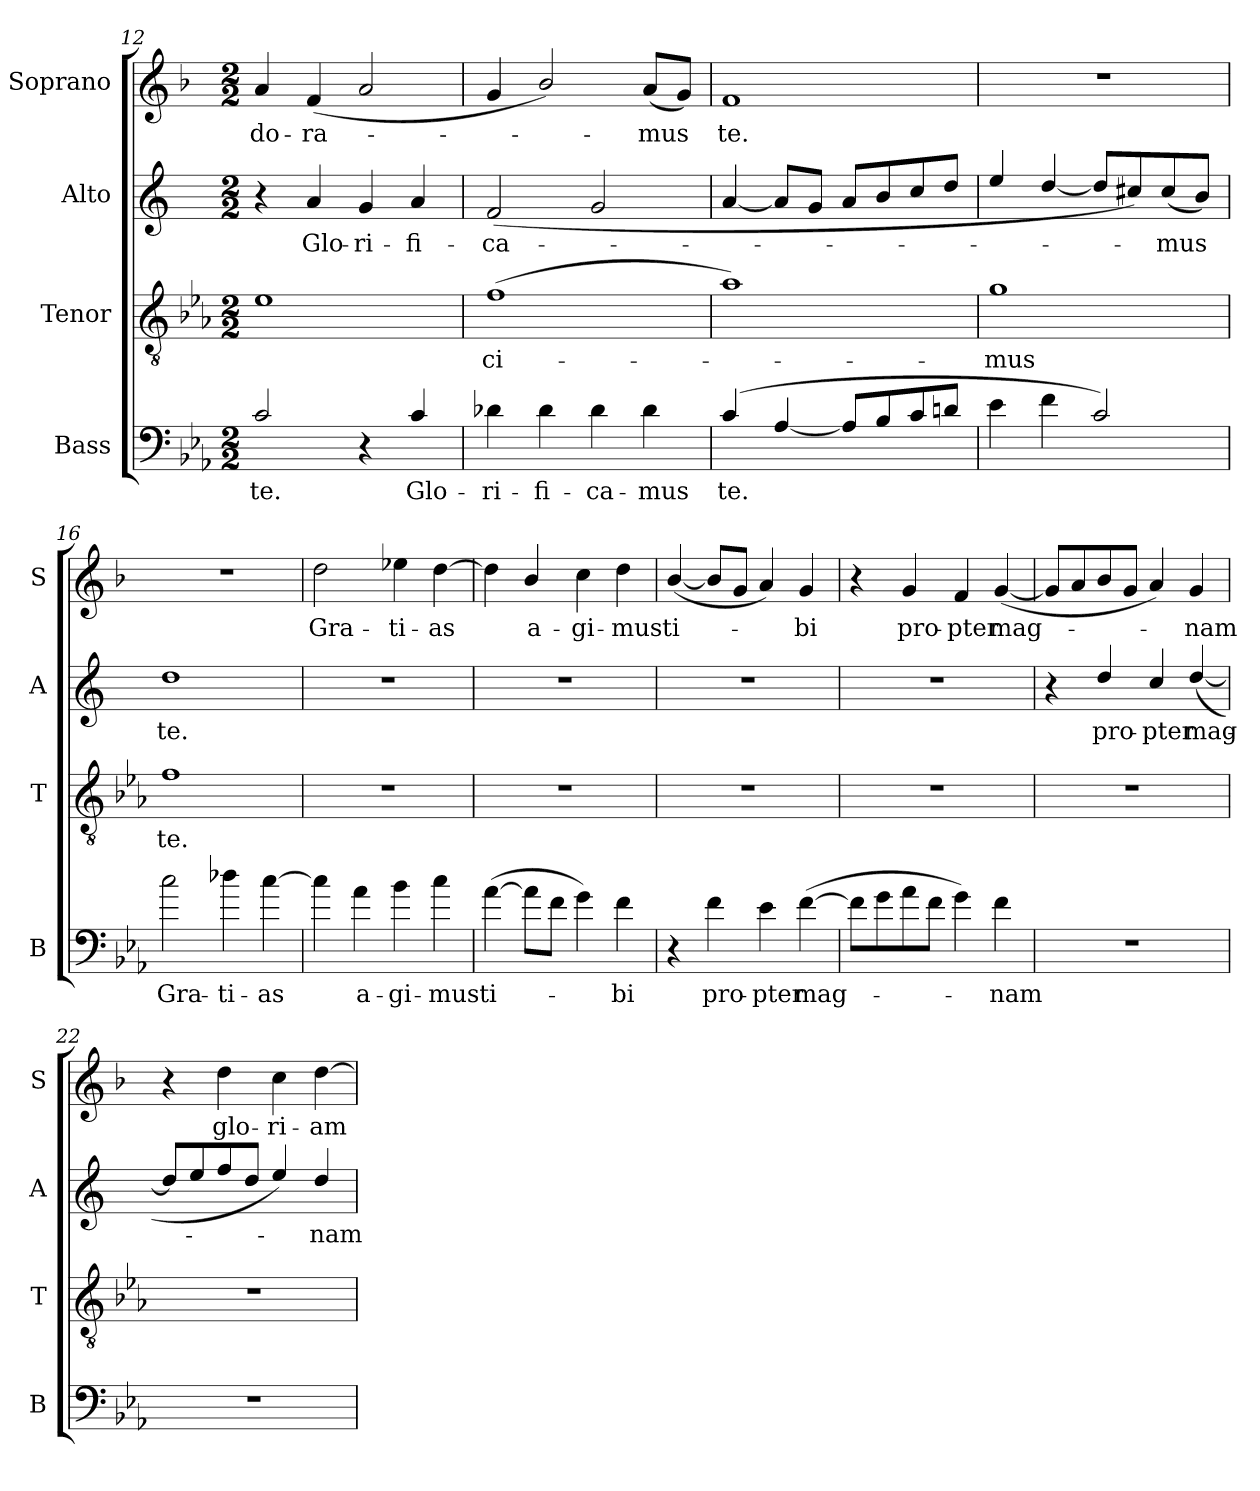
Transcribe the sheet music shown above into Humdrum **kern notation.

**kern	**text	**kern	**text	**kern	**text	**kern	**text
*part4	*part4	*part3	*part3	*part2	*part2	*part1	*part1
*staff4	*staff4	*staff3	*staff3	*staff2	*staff2	*staff1	*staff1
*I"Bass	*	*I"Tenor	*	*I"Alto	*	*I"Soprano	*
*I'B	*	*I'T	*	*I'A	*	*I'S	*
*clefF4	*	*clefGv2	*	*clefG2	*	*clefG2	*
*ITrd12c21	*	*ITrd8c14	*	*ITrd5c9	*	*ITrd1c2	*
*k[b-e-a-]	*	*k[b-e-a-]	*	*k[b-e-a-]	*	*k[b-e-a-]	*
*c:	*	*c:	*	*c:	*	*c:	*
*M2/2	*	*M2/2	*	*M2/2	*	*M2/2	*
=12	=12	=12	=12	=12	=12	=12	=12
!	!LO:LY:b	!	!	!	!	!	!
!	!	!	!	!	!	!	!LO:LY:b
2C/	te.	1E-	.	4r	.	4g/	-do-
!	!	!	!	!	!LO:LY:b	!	!
!	!	!	!	!	!	!	!LO:LY:b
.	.	.	.	4c/	Glo-	(<4e-/	-ra-
!	!	!	!	!	!LO:LY:b	!	!
4r	.	.	.	4B-/	-ri-	2g/	.
!	!LO:LY:b	!	!	!	!	!	!
!	!	!	!	!	!LO:LY:b	!	!
4C/	Glo-	.	.	4c/	-fi-	.	.
=13	=13	=13	=13	=13	=13	=13	=13
!	!LO:LY:b	!	!	!	!	!	!
!	!	!	!LO:LY:b	!	!	!	!
!	!	!	!	!	!LO:LY:b	!	!
4D-X\	-ri-	(<1F	-ci-	(<2A-/	-ca-	4f/	.
!	!LO:LY:b	!	!	!	!	!	!
4D-\	-fi-	.	.	.	.	2a-/)	.
!	!LO:LY:b	!	!	!	!	!	!
4D-\	-ca-	.	.	2B-/	.	.	.
!	!LO:LY:b	!	!	!	!	!	!
!	!	!	!	!	!	!	!LO:LY:b
4D-\	-mus	.	.	.	.	(<8g/L	-mus
.	.	.	.	.	.	8f/J)	.
=14	=14	=14	=14	=14	=14	=14	=14
!	!LO:LY:b	!	!	!	!	!	!
!	!	!	!	!	!	!	!LO:LY:b
(4C/	te.	1A-)	.	[4c/	.	1e-	te.
[4AA-/	.	.	.	8c/L]	.	.	.
.	.	.	.	8B-/J	.	.	.
8AA-/L]	.	.	.	8c/L	.	.	.
8BB-/	.	.	.	8d/	.	.	.
8C/	.	.	.	8e-/	.	.	.
8Dni/J	.	.	.	8f/J	.	.	.
=15	=15	=15	=15	=15	=15	=15	=15
!	!	!	!LO:LY:b	!	!	!	!
4E-\	.	1G	-mus	4g/	.	1r	.
4F\	.	.	.	[4f/	.	.	.
2C/)	.	.	.	8f/L]	.	.	.
.	.	.	.	8en/)	.	.	.
!	!	!	!	!	!LO:LY:b	!	!
.	.	.	.	(<8e/	-mus	.	.
.	.	.	.	8d/J)	.	.	.
=16	=16	=16	=16	=16	=16	=16	=16
!	!LO:LY:b	!	!	!	!	!	!
!	!	!	!LO:LY:b	!	!	!	!
!	!	!	!	!	!LO:LY:b	!	!
2c\	Gra-	1F	te.	1f	te.	1r	.
!	!LO:LY:b	!	!	!	!	!	!
4d-X\	-ti-	.	.	.	.	.	.
!	!LO:LY:b	!	!	!	!	!	!
[4c\	-as	.	.	.	.	.	.
!!LO:LB:g=z
=17	=17	=17	=17	=17	=17	=17	=17
!	!	!	!	!	!	!	!LO:LY:b
4c\]	.	1r	.	1r	.	2cc\	Gra-
!	!LO:LY:b	!	!	!	!	!	!
4A-\	a-	.	.	.	.	.	.
!	!LO:LY:b	!	!	!	!	!	!
!	!	!	!	!	!	!	!LO:LY:b
4B-\	-gi-	.	.	.	.	4dd-X\	-ti-
!	!LO:LY:b	!	!	!	!	!	!
!	!	!	!	!	!	!	!LO:LY:b
4c\	-mus	.	.	.	.	[4cc\	-as
=18	=18	=18	=18	=18	=18	=18	=18
!	!LO:LY:b	!	!	!	!	!	!
(>[4A-\	ti-	1r	.	1r	.	4cc\]	.
!	!	!	!	!	!	!	!LO:LY:b
8A-\L]	.	.	.	.	.	4a-/	a-
8F\J	.	.	.	.	.	.	.
!	!	!	!	!	!	!	!LO:LY:b
4G\)	.	.	.	.	.	4b-\	-gi-
!	!LO:LY:b	!	!	!	!	!	!
!	!	!	!	!	!	!	!LO:LY:b
4F\	-bi	.	.	.	.	4cc\	-mus
=19	=19	=19	=19	=19	=19	=19	=19
!	!	!	!	!	!	!	!LO:LY:b
4r	.	1r	.	1r	.	(<[4a-/	ti-
!	!LO:LY:b	!	!	!	!	!	!
4F\	pro-	.	.	.	.	8a-/L]	.
.	.	.	.	.	.	8f/J	.
!	!LO:LY:b	!	!	!	!	!	!
4E-\	-pter	.	.	.	.	4g/)	.
!	!LO:LY:b	!	!	!	!	!	!
!	!	!	!	!	!	!	!LO:LY:b
(>[4F\	mag-	.	.	.	.	4f/	-bi
=20	=20	=20	=20	=20	=20	=20	=20
8F\L]	.	1r	.	1r	.	4r	.
8G\	.	.	.	.	.	.	.
!	!	!	!	!	!	!	!LO:LY:b
8A-\	.	.	.	.	.	4f/	pro-
8F\J	.	.	.	.	.	.	.
!	!	!	!	!	!	!	!LO:LY:b
4G\)	.	.	.	.	.	4e-/	-pter
!	!LO:LY:b	!	!	!	!	!	!
!	!	!	!	!	!	!	!LO:LY:b
4F\	-nam	.	.	.	.	(<[4f/	mag-
=21	=21	=21	=21	=21	=21	=21	=21
1r	.	1r	.	4r	.	8f/L]	.
.	.	.	.	.	.	8g/	.
!	!	!	!	!	!LO:LY:b	!	!
.	.	.	.	4f/	pro-	8a-/	.
.	.	.	.	.	.	8f/J	.
!	!	!	!	!	!LO:LY:b	!	!
.	.	.	.	4e-/	-pter	4g/)	.
!	!	!	!	!	!LO:LY:b	!	!
!	!	!	!	!	!	!	!LO:LY:b
.	.	.	.	(<[4f/	mag-	4f/	-nam
=22	=22	=22	=22	=22	=22	=22	=22
1r	.	1r	.	8f/L]	.	4r	.
.	.	.	.	8g/	.	.	.
!	!	!	!	!	!	!	!LO:LY:b
.	.	.	.	8a-/	.	4cc\	glo-
.	.	.	.	8f/J	.	.	.
!	!	!	!	!	!	!	!LO:LY:b
.	.	.	.	4g/)	.	4b-\	-ri-
!	!	!	!	!	!LO:LY:b	!	!
!	!	!	!	!	!	!	!LO:LY:b
.	.	.	.	4f/	-nam	[4cc\	-am
=	=	=	=	=	=	=	=
*-	*-	*-	*-	*-	*-	*-	*-
